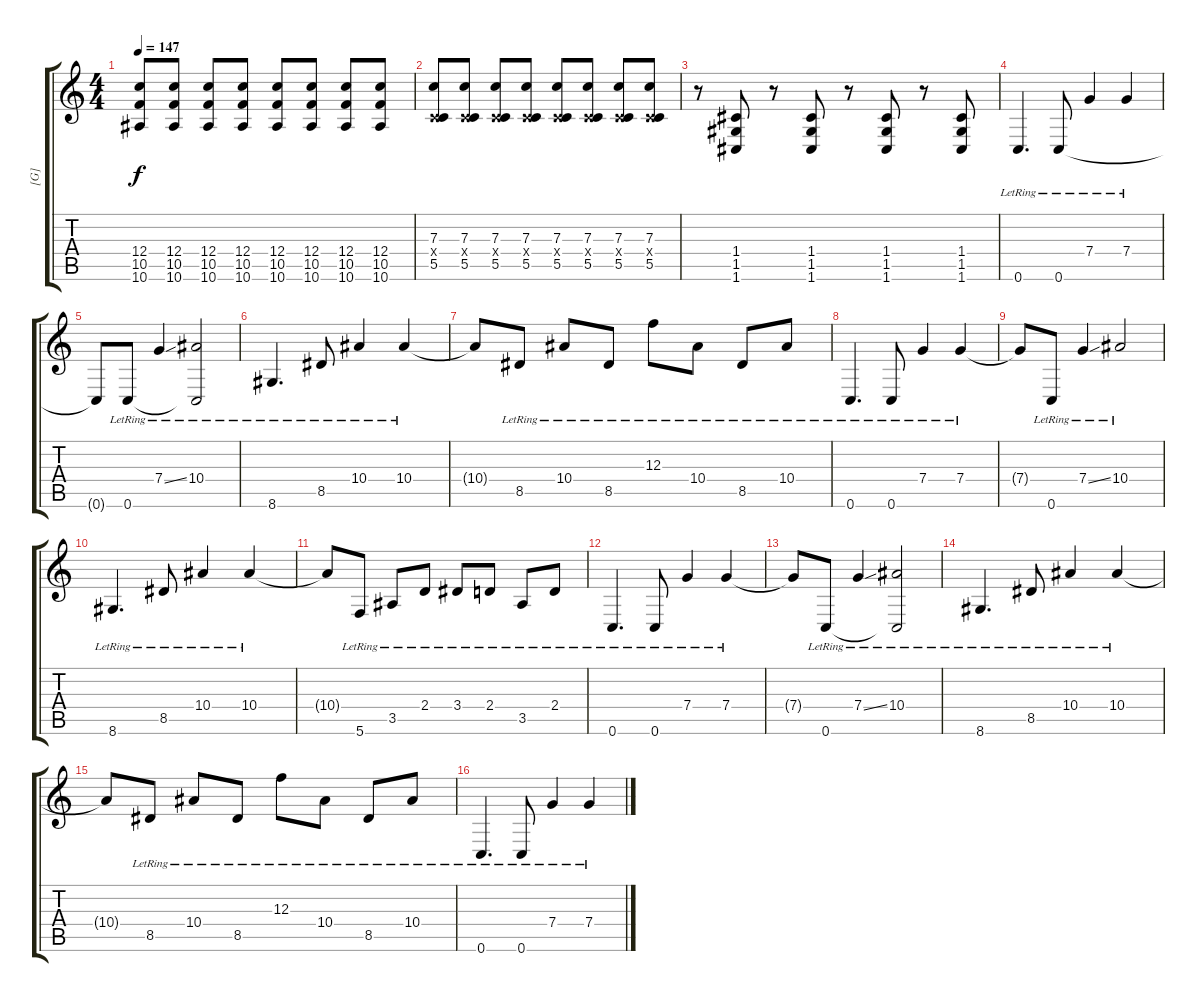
\track ("[G]" "[G]") {instrument distortionguitar}
\staff {score tabs}
\tuning (D4 A3 F3 C3 G2 C2) {hide}
\ts (4 4)
\tempo 147
\clef g2
\ks c
(12.4 10.5 10.6).8{dy f} (12.4 10.5 10.6).8 (12.4 10.5 10.6).8 (12.4 10.5 10.6).8 (12.4 10.5 10.6).8 (12.4 10.5 10.6).8 (12.4 10.5 10.6).8 (12.4 10.5 10.6).8 |
(7.3 0.4{x} 5.5).8 (7.3 0.4{x} 5.5).8 (7.3 0.4{x} 5.5).8 (7.3 0.4{x} 5.5).8 (7.3 0.4{x} 5.5).8 (7.3 0.4{x} 5.5).8 (7.3 0.4{x} 5.5).8 (7.3 0.4{x} 5.5).8 |
r.8 (1.4 1.5 1.6).8 r.8 (1.4 1.5 1.6).8 r.8 (1.4 1.5 1.6).8 r.8 (1.4 1.5 1.6).8 |
0.6{lr}.4{d volume 16 instrument electricguitarclean} 0.6{lr}.8 7.4{lr}.4 7.4{lr}.4 |
0.6{t}.8 0.6{lr}.8 7.4{ss lr}.4 (10.4{lr} 0.6{t}).2 |
8.6{lr}.4{d} 8.5{lr}.8 10.4{lr}.4 10.4{lr}.4 |
10.4{t}.8 8.5{lr}.8 10.4{lr}.8 8.5{lr}.8 12.3{lr}.8 10.4{lr}.8 8.5{lr}.8 10.4{lr}.8 |
0.6{lr}.4{d} 0.6{lr}.8 7.4{lr}.4 7.4{lr}.4 |
7.4{t}.8 0.6{lr}.8 7.4{ss lr}.4 10.4{lr}.2 |
8.6{lr}.4{d} 8.5{lr}.8 10.4{lr}.4 10.4{lr}.4 |
10.4{t}.8 5.6{lr}.8 3.5{lr}.8 2.4{lr}.8 3.4{lr}.8 2.4{lr}.8 3.5{lr}.8 2.4{lr}.8 |
0.6{lr}.4{d} 0.6{lr}.8 7.4{lr}.4 7.4{lr}.4 |
7.4{t}.8 0.6{lr}.8 7.4{ss lr}.4 (10.4{lr} 0.6{t}).2 |
8.6{lr}.4{d} 8.5{lr}.8 10.4{lr}.4 10.4{lr}.4 |
10.4{t}.8 8.5{lr}.8 10.4{lr}.8 8.5{lr}.8 12.3{lr}.8 10.4{lr}.8 8.5{lr}.8 10.4{lr}.8 |
0.6{lr}.4{d} 0.6{lr}.8 7.4{lr}.4 7.4{lr}.4
